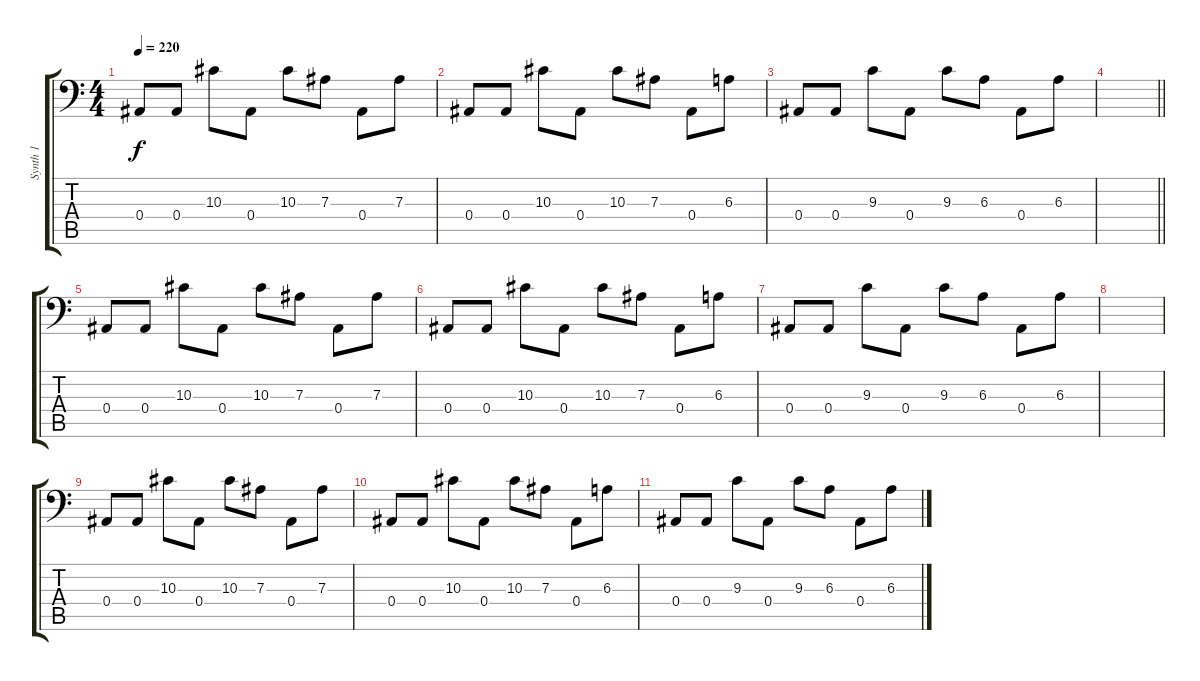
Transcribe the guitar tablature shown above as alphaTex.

\track ("Synth 1" "Synth 1") {instrument pad3polysynth}
\staff {score tabs}
\tuning (C4 G3 Eb3 Bb2 F2 Bb1) {hide}
\ts (4 4)
\tempo 220
\clef f4
\ks c
0.4.8{dy f} 0.4.8 10.3.8 0.4.8 10.3.8 7.3.8 0.4.8 7.3.8 |
0.4.8 0.4.8 10.3.8 0.4.8 10.3.8 7.3.8 0.4.8 6.3.8 |
0.4.8 0.4.8 9.3.8 0.4.8 9.3.8 6.3.8 0.4.8 6.3.8 |
\barLineRight lightlight
|
0.4.8{volume 5} 0.4.8 10.3.8 0.4.8 10.3.8 7.3.8 0.4.8 7.3.8 |
0.4.8 0.4.8 10.3.8 0.4.8 10.3.8 7.3.8 0.4.8 6.3.8 |
0.4.8 0.4.8 9.3.8 0.4.8 9.3.8 6.3.8 0.4.8 6.3.8 |
|
0.4.8 0.4.8 10.3.8 0.4.8 10.3.8 7.3.8 0.4.8 7.3.8 |
0.4.8 0.4.8 10.3.8 0.4.8 10.3.8 7.3.8 0.4.8 6.3.8 |
0.4.8 0.4.8 9.3.8 0.4.8 9.3.8 6.3.8 0.4.8 6.3.8
